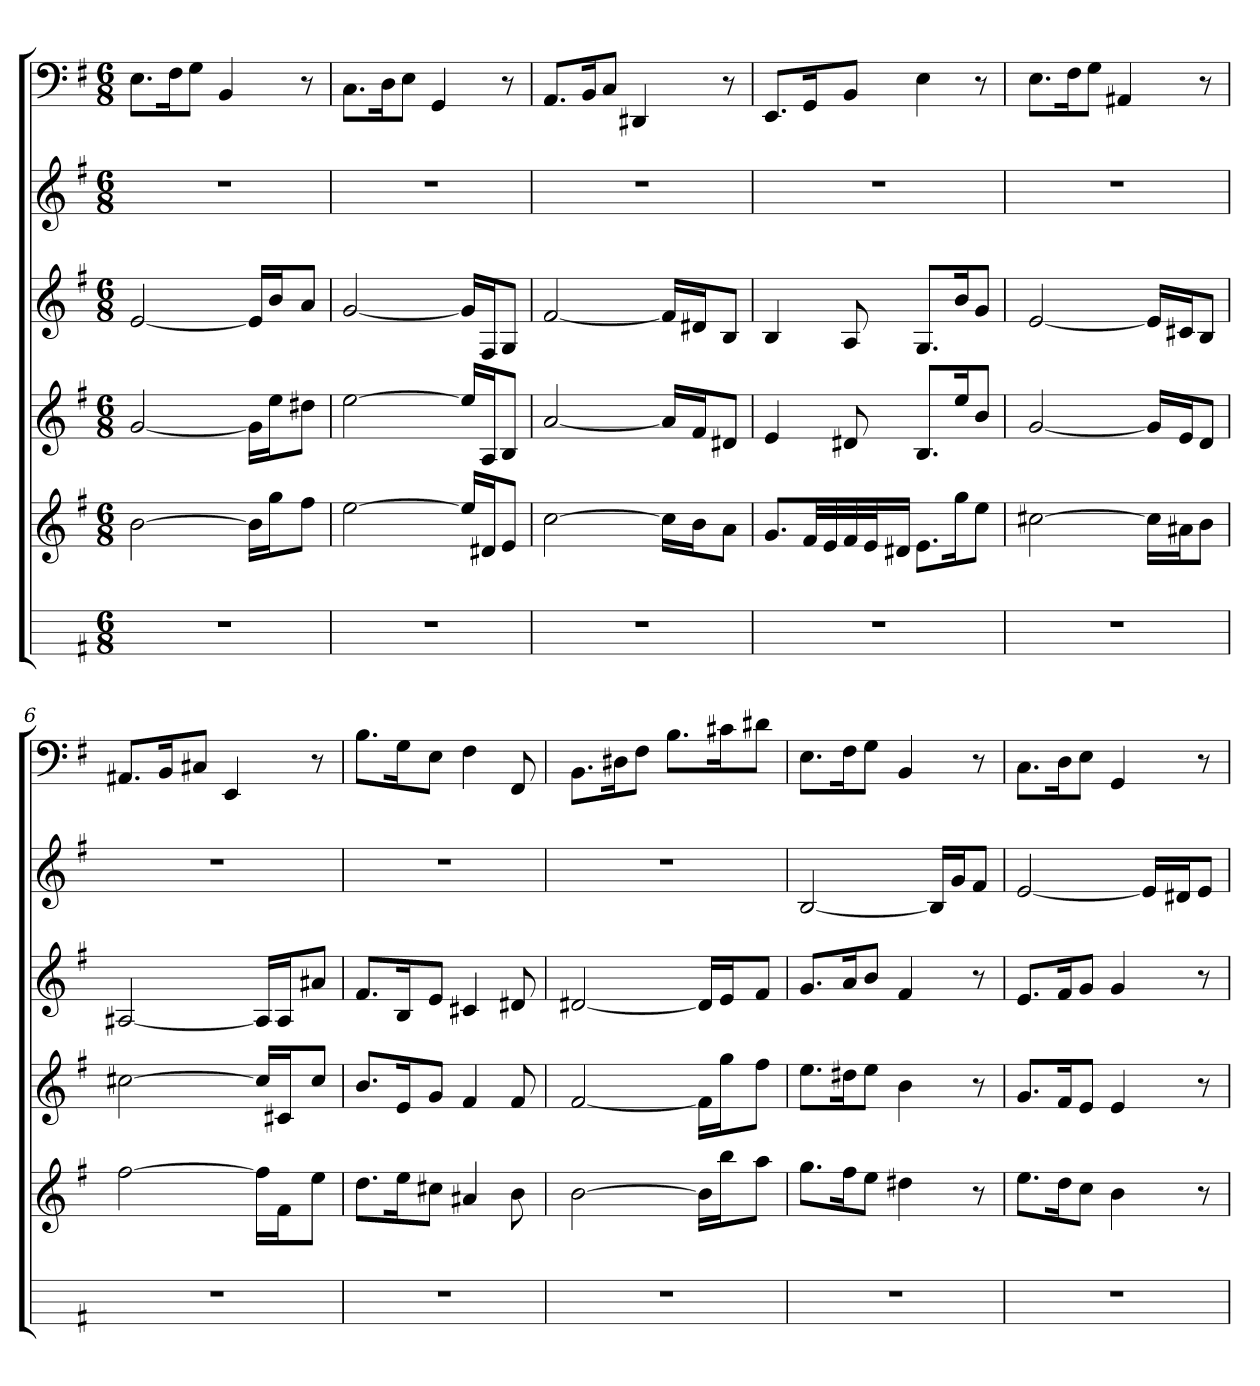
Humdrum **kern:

**kern	**kern	**kern	**kern	**kern	**kern
*part6	*part5	*part4	*part3	*part2	*part1
*staff6	*staff5	*staff4	*staff3	*staff2	*staff1
*k[f#]	*k[f#]	*k[f#]	*k[f#]	*k[f#]	*k[f#]
*e:	*e:	*e:	*e:	*e:	*e:
*M6/8	*M6/8	*M6/8	*M6/8	*M6/8	*M6/8
=1	=1	=1	=1	=1	=1
2.r	[2b	[2g	[2e	2.r	8.EL
.	.	.	.	.	16F#K
.	.	.	.	.	8GJ
.	.	.	.	.	4BB
.	16bLL]	16gLL]	16eLL]	.	.
.	16ggJ	16eeJ	16bJ	.	.
.	8ff#J	8dd#XJ	8aJ	.	8r
=2	=2	=2	=2	=2	=2
2.r	[2ee	[2ee	[2g	2.r	8.CL
.	.	.	.	.	16DK
.	.	.	.	.	8EJ
.	.	.	.	.	4GG
.	16eeLL]	16eeLL]	16gLL]	.	.
.	16d#XJ	16AJ	16F#J	.	.
.	8eJ	8BJ	8GJ	.	8r
=3	=3	=3	=3	=3	=3
2.r	[2cc	[2a	[2f#	2.r	8.AAL
.	.	.	.	.	16BBK
.	.	.	.	.	8CJ
.	.	.	.	.	4DD#X
.	16ccLL]	16aLL]	16f#LL]	.	.
.	16bJ	16f#J	16d#XJ	.	.
.	8aJ	8d#XJ	8BJ	.	8r
=4	=4	=4	=4	=4	=4
2.r	8.gL	4e	4B	2.r	8.EEL
.	32f#LL	.	.	.	16GGK
.	32e	.	.	.	.
.	32f#	8d#X	8A	.	8BBJ
.	32eJ	.	.	.	.
.	16d#XJJ	.	.	.	.
.	8.eL	8.BL	8.GL	.	4E
.	16ggK	16eeK	16bK	.	.
.	8eeJ	8bJ	8gJ	.	8r
=5	=5	=5	=5	=5	=5
2.r	[2cc#X	[2g	[2e	2.r	8.EL
.	.	.	.	.	16F#K
.	.	.	.	.	8GJ
.	.	.	.	.	4AA#X
.	16cc#LL]	16gLL]	16eLL]	.	.
.	16a#XJ	16eJ	16c#XJ	.	.
.	8bJ	8dJ	8BJ	.	8r
=6	=6	=6	=6	=6	=6
2.r	[2ff#	[2cc#X	[2A#X	2.r	8.AA#XL
.	.	.	.	.	16BBK
.	.	.	.	.	8C#XJ
.	.	.	.	.	4EE
.	16ff#LL]	16cc#LL]	16A#LL]	.	.
.	16f#J	16c#XJ	16A#J	.	.
.	8eeJ	8cc#J	8a#XJ	.	8r
=7	=7	=7	=7	=7	=7
2.r	8.ddL	8.bL	8.f#L	2.r	8.BL
.	16eeK	16eK	16BK	.	16GK
.	8cc#XJ	8gJ	8eJ	.	8EJ
.	4a#X	4f#	4c#X	.	4F#
.	8b	8f#	8d#X	.	8FF#
=8	=8	=8	=8	=8	=8
2.r	[2b	[2f#	[2d#X	2.r	8.BBL
.	.	.	.	.	16D#XK
.	.	.	.	.	8F#J
.	.	.	.	.	8.BL
.	16bLL]	16f#LL]	16d#LL]	.	.
.	16bbJ	16ggJ	16eJ	.	16c#XK
.	8aaJ	8ff#J	8f#J	.	8d#XJ
=9	=9	=9	=9	=9	=9
2.r	8.ggL	8.eeL	8.gL	[2B	8.EL
.	16ff#K	16dd#XK	16aK	.	16F#K
.	8eeJ	8eeJ	8bJ	.	8GJ
.	4dd#X	4b	4f#	.	4BB
.	.	.	.	16BLL]	.
.	.	.	.	16gJ	.
.	8r	8r	8r	8f#J	8r
=10	=10	=10	=10	=10	=10
2.r	8.eeL	8.gL	8.eL	[2e	8.CL
.	16ddK	16f#K	16f#K	.	16DK
.	8ccJ	8eJ	8gJ	.	8EJ
.	4b	4e	4g	.	4GG
.	.	.	.	16eLL]	.
.	.	.	.	16d#XJ	.
.	8r	8r	8r	8eJ	8r
=	=	=	=	=	=
*-	*-	*-	*-	*-	*-
